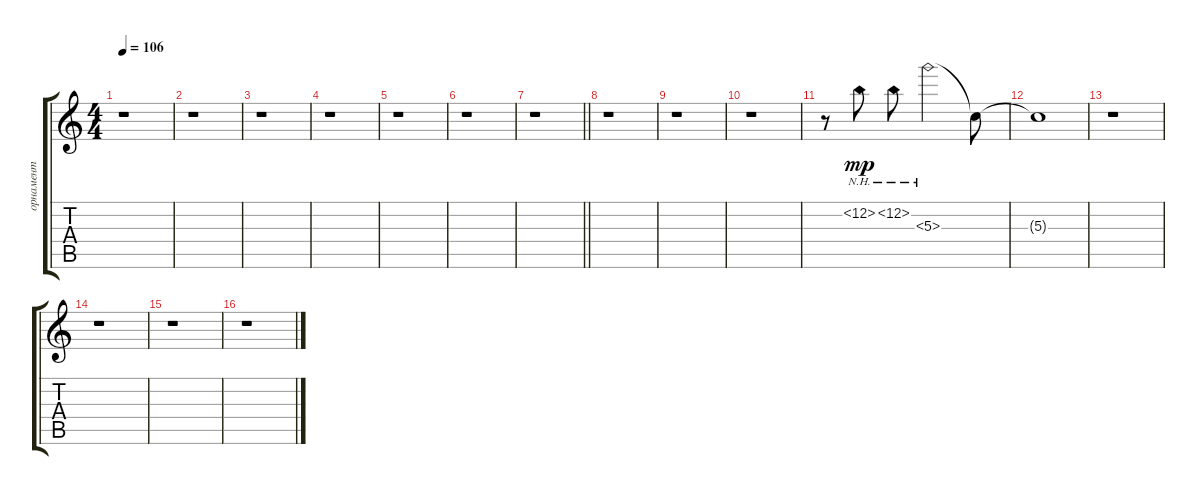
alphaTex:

\track ("орнамент" "орнамент") {instrument electricguitarjazz}
\staff {score tabs}
\tuning (E4 B3 G3 D3 A2 E2) {hide}
\ts (4 4)
\tempo 106
\clef g2
\ks aminor
r.1{dy p} |
r.1 |
r.1 |
r.1 |
r.1 |
r.1 |
\barLineRight lightlight
r.1 |
\section ("" "")
r.1 |
r.1 |
r.1 |
r.8 12.2{nh}.8{dy mp} 13.2{nh}.8 5.3{nh}.2 5.3{t}.8 |
5.3{t}.1 |
r.1 |
r.1 |
r.1 |
r.1
